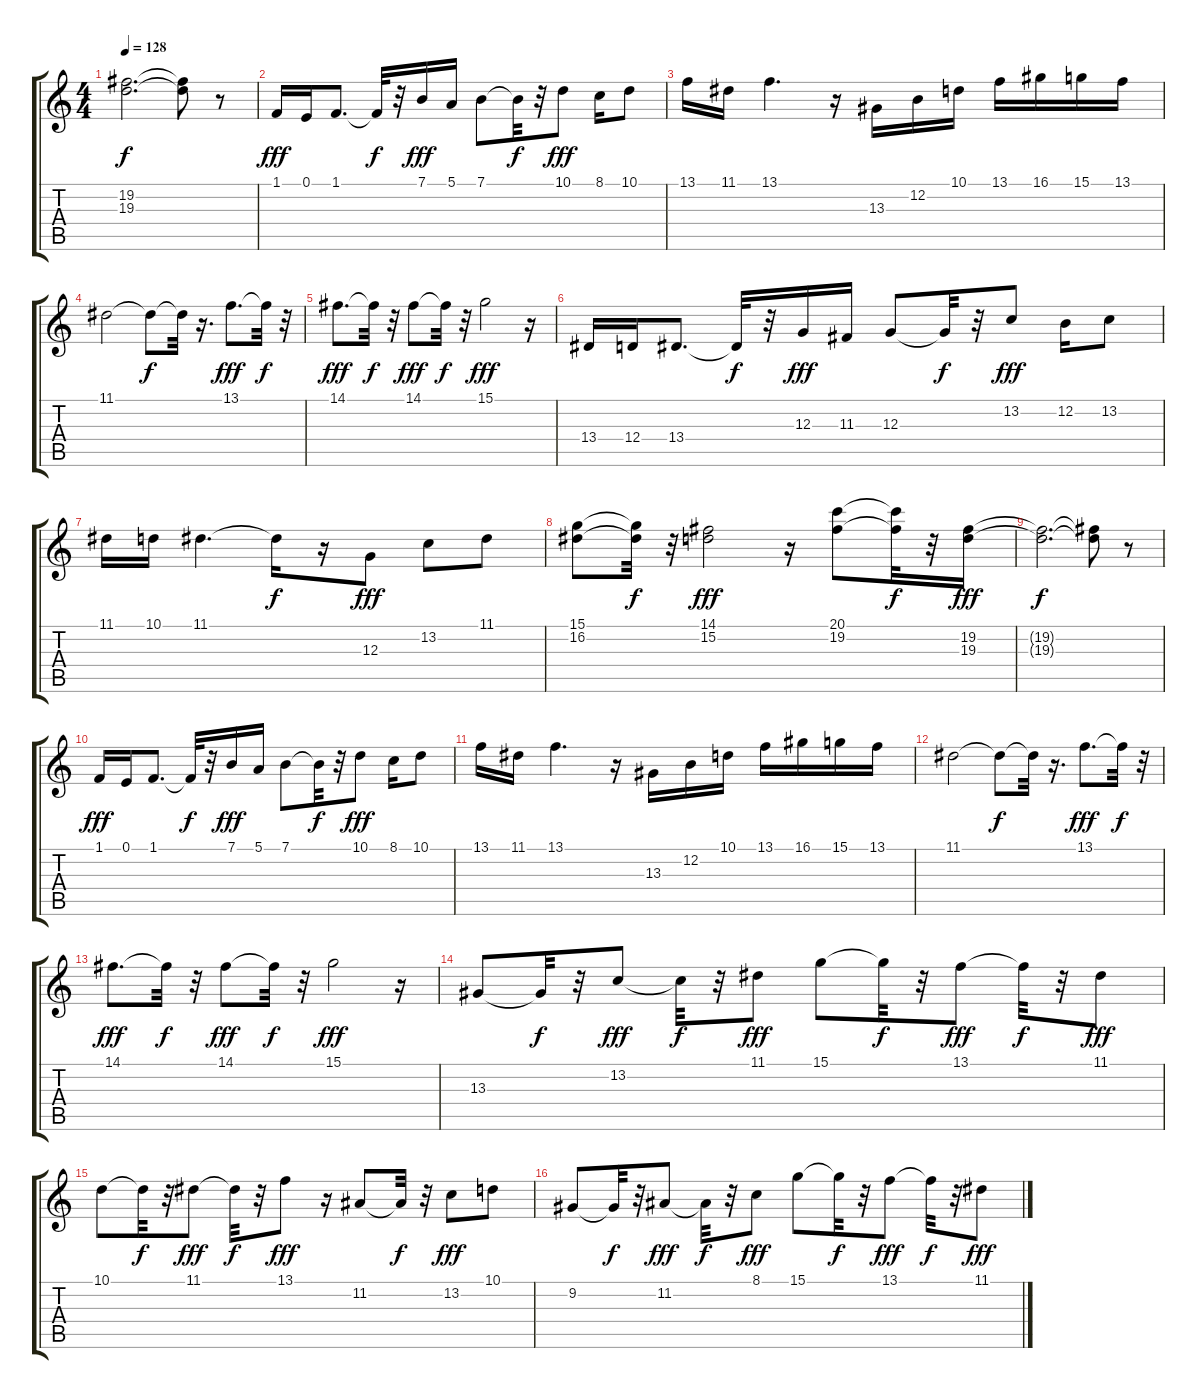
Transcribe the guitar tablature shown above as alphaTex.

\track "" {instrument lead8bassandlead}
\staff {score tabs}
\tuning (E4 B3 G3 D3 A2 E2) {hide}
\ts (4 4)
\tempo 128
\clef g2
\ks c
(19.2{t} 19.3{t}).2{d dy f} (19.2{t} 19.3{t}).8 r.8 |
1.1.16{dy fff} 0.1.16 1.1.8{d} 1.1{t}.32{dy f} r.32 7.1.16{dy fff} 5.1.16 7.1.8 7.1{t}.32{dy f} r.32 10.1.8{dy fff} 8.1.16 10.1.8 |
13.1.16 11.1.16 13.1.4{d} r.16 13.3.16 12.2.16 10.1.16 13.1.16 16.1.16 15.1.16 13.1.16 |
11.1.2 11.1{t}.8{dy f} 11.1{t}.32 r.16{d} 13.1.8{d dy fff} 13.1{t}.32{dy f} r.32 |
14.1.8{d dy fff} 14.1{t}.32{dy f} r.32 14.1.8{dy fff} 14.1{t}.32{dy f} r.32 15.1.2{dy fff} r.16 |
13.4.16 12.4.16 13.4.8{d} 13.4{t}.32{dy f} r.32 12.3.16{dy fff} 11.3.16 12.3.8 12.3{t}.32{dy f} r.32 13.2.8{dy fff} 12.2.16 13.2.8 |
11.1.16 10.1.16 11.1.4{d} 11.1{t}.16{dy f} r.16 12.3.8{dy fff} 13.2.8 11.1.8 |
(15.1 16.2).8 (15.1{t} 16.2{t}).32{dy f} r.32 (14.1 15.2).2{dy fff} r.16 (20.1 19.2).8 (20.1{t} 19.2{t}).32{dy f} r.32 (19.2 19.3).16{dy fff} |
(19.2{t} 19.3{t}).2{d dy f} (19.2{t} 19.3{t}).8 r.8 |
1.1.16{dy fff} 0.1.16 1.1.8{d} 1.1{t}.32{dy f} r.32 7.1.16{dy fff} 5.1.16 7.1.8 7.1{t}.32{dy f} r.32 10.1.8{dy fff} 8.1.16 10.1.8 |
13.1.16 11.1.16 13.1.4{d} r.16 13.3.16 12.2.16 10.1.16 13.1.16 16.1.16 15.1.16 13.1.16 |
11.1.2 11.1{t}.8{dy f} 11.1{t}.32 r.16{d} 13.1.8{d dy fff} 13.1{t}.32{dy f} r.32 |
14.1.8{d dy fff} 14.1{t}.32{dy f} r.32 14.1.8{dy fff} 14.1{t}.32{dy f} r.32 15.1.2{dy fff} r.16 |
13.3.8 13.3{t}.32{dy f} r.32 13.2.8{dy fff} 13.2{t}.32{dy f} r.32 11.1.8{dy fff} 15.1.8 15.1{t}.32{dy f} r.32 13.1.8{dy fff} 13.1{t}.32{dy f} r.32 11.1.8{dy fff} |
10.1.8 10.1{t}.32{dy f} r.32 11.1.8{dy fff} 11.1{t}.32{dy f} r.32 13.1.8{dy fff} r.16 11.2.8 11.2{t}.32{dy f} r.32 13.2.8{dy fff} 10.1.8 |
9.2.8 9.2{t}.32{dy f} r.32 11.2.8{dy fff} 11.2{t}.32{dy f} r.32 8.1.8{dy fff} 15.1.8 15.1{t}.32{dy f} r.32 13.1.8{dy fff} 13.1{t}.32{dy f} r.32 11.1.8{dy fff}
